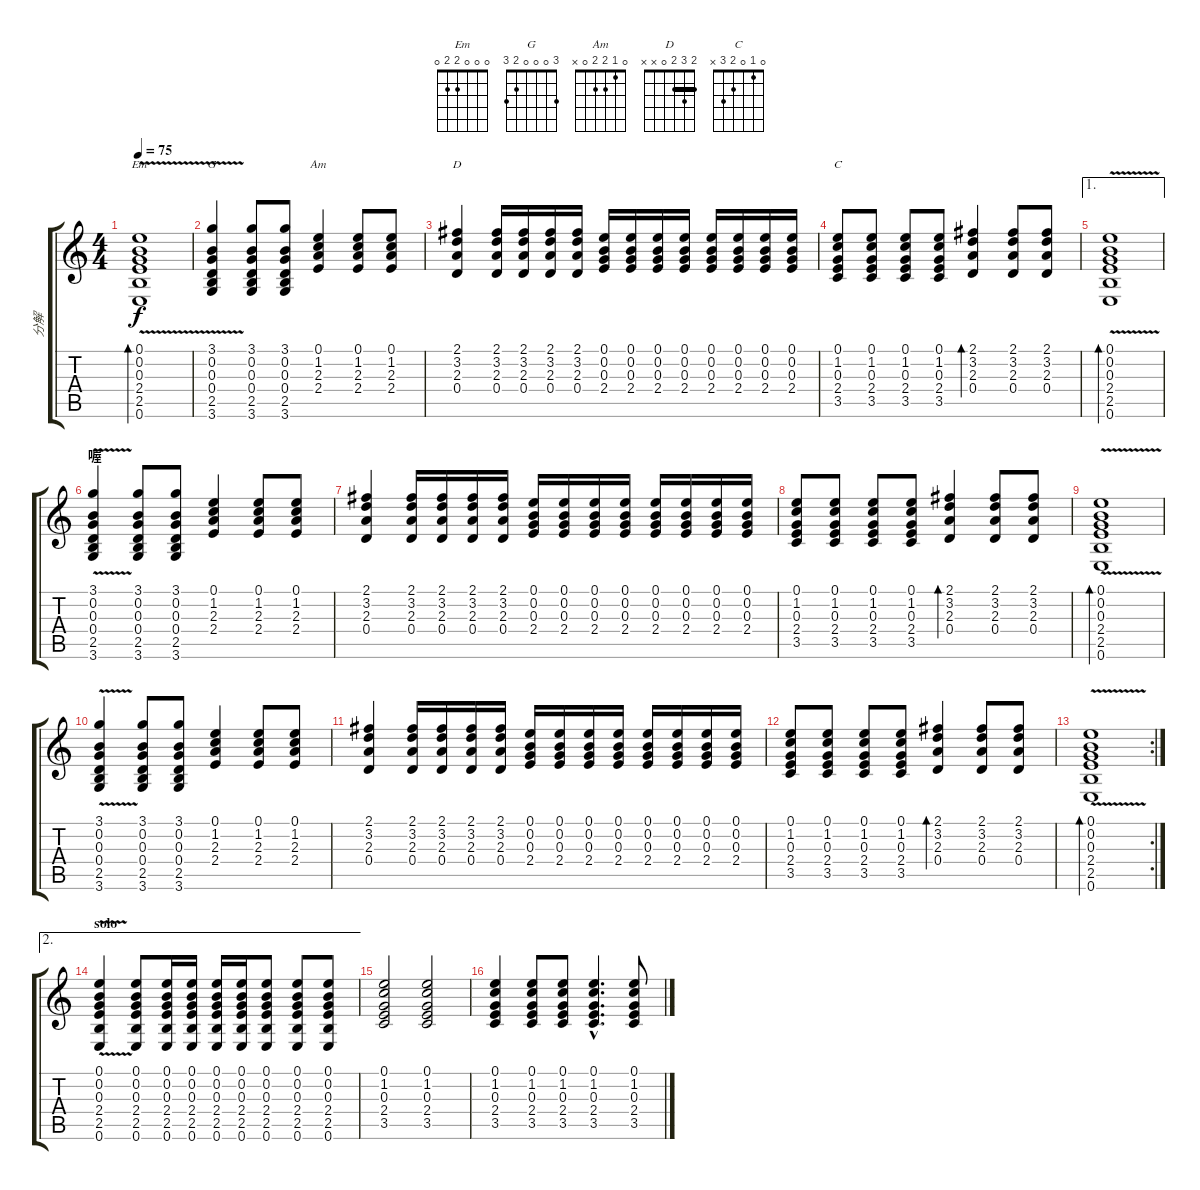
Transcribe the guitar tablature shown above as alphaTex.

\track ("分解" "分解") {instrument electricguitarjazz}
\staff {score tabs}
\tuning (E4 B3 G3 D3 A2 E2) {hide}
\chord ("Em" 0 0 0 2 2 0)
\chord ("G" 3 0 0 0 2 3)
\chord ("Am" 0 1 2 2 0 x)
\chord ("D" 2 3 2 0 x x) {barre 2}
\chord ("C" 0 1 0 2 3 x)
\ts (4 4)
\tempo 75
\clef g2
\ks c
(0.1 0.2{v} 0.3 2.4 2.5 0.6).1{bd 480 ch "Em" dy f} |
(3.1{v} 0.2 0.3 0.4 2.5 3.6).4{ch "G"} (3.1 0.2 0.3 0.4 2.5 3.6).8 (3.1 0.2 0.3 0.4 2.5 3.6).8 (0.1 1.2 2.3 2.4).4{ch "Am"} (0.1 1.2 2.3 2.4).8 (0.1 1.2 2.3 2.4).8 |
(2.1 3.2 2.3 0.4).4{ch "D"} (2.1 3.2 2.3 0.4).16 (2.1 3.2 2.3 0.4).16 (2.1 3.2 2.3 0.4).16 (2.1 3.2 2.3 0.4).16 (0.1 0.2 0.3 2.4).16 (0.1 0.2 0.3 2.4).16 (0.1 0.2 0.3 2.4).16 (0.1 0.2 0.3 2.4).16 (0.1 0.2 0.3 2.4).16 (0.1 0.2 0.3 2.4).16 (0.1 0.2 0.3 2.4).16 (0.1 0.2 0.3 2.4).16 |
(0.1 1.2 0.3 2.4 3.5).8{ch "C"} (0.1 1.2 0.3 2.4 3.5).8 (0.1 1.2 0.3 2.4 3.5).8 (0.1 1.2 0.3 2.4 3.5).8 (2.1 3.2 2.3 0.4).4{bd 240} (2.1 3.2 2.3 0.4).8 (2.1 3.2 2.3 0.4).8 |
\ae 1
(0.1 0.2{v} 0.3 2.4 2.5 0.6).1{bd 480} |
\section ("" "喔")
(3.1{v} 0.2 0.3 0.4 2.5 3.6).4 (3.1 0.2 0.3 0.4 2.5 3.6).8 (3.1 0.2 0.3 0.4 2.5 3.6).8 (0.1 1.2 2.3 2.4).4 (0.1 1.2 2.3 2.4).8 (0.1 1.2 2.3 2.4).8 |
(2.1 3.2 2.3 0.4).4 (2.1 3.2 2.3 0.4).16 (2.1 3.2 2.3 0.4).16 (2.1 3.2 2.3 0.4).16 (2.1 3.2 2.3 0.4).16 (0.1 0.2 0.3 2.4).16 (0.1 0.2 0.3 2.4).16 (0.1 0.2 0.3 2.4).16 (0.1 0.2 0.3 2.4).16 (0.1 0.2 0.3 2.4).16 (0.1 0.2 0.3 2.4).16 (0.1 0.2 0.3 2.4).16 (0.1 0.2 0.3 2.4).16 |
(0.1 1.2 0.3 2.4 3.5).8 (0.1 1.2 0.3 2.4 3.5).8 (0.1 1.2 0.3 2.4 3.5).8 (0.1 1.2 0.3 2.4 3.5).8 (2.1 3.2 2.3 0.4).4{bd 240} (2.1 3.2 2.3 0.4).8 (2.1 3.2 2.3 0.4).8 |
(0.1 0.2{v} 0.3 2.4 2.5 0.6).1{bd 480} |
(3.1{v} 0.2 0.3 0.4 2.5 3.6).4 (3.1 0.2 0.3 0.4 2.5 3.6).8 (3.1 0.2 0.3 0.4 2.5 3.6).8 (0.1 1.2 2.3 2.4).4 (0.1 1.2 2.3 2.4).8 (0.1 1.2 2.3 2.4).8 |
(2.1 3.2 2.3 0.4).4 (2.1 3.2 2.3 0.4).16 (2.1 3.2 2.3 0.4).16 (2.1 3.2 2.3 0.4).16 (2.1 3.2 2.3 0.4).16 (0.1 0.2 0.3 2.4).16 (0.1 0.2 0.3 2.4).16 (0.1 0.2 0.3 2.4).16 (0.1 0.2 0.3 2.4).16 (0.1 0.2 0.3 2.4).16 (0.1 0.2 0.3 2.4).16 (0.1 0.2 0.3 2.4).16 (0.1 0.2 0.3 2.4).16 |
(0.1 1.2 0.3 2.4 3.5).8 (0.1 1.2 0.3 2.4 3.5).8 (0.1 1.2 0.3 2.4 3.5).8 (0.1 1.2 0.3 2.4 3.5).8 (2.1 3.2 2.3 0.4).4{bd 240} (2.1 3.2 2.3 0.4).8 (2.1 3.2 2.3 0.4).8 |
\rc 2
(0.1 0.2{v} 0.3 2.4 2.5 0.6).1{bd 480} |
\ae 2
\section ("" "solo")
(0.1 0.2{v} 0.3 2.4 2.5 0.6).4 (0.1 0.2 0.3 2.4 2.5 0.6).8 (0.1 0.2 0.3 2.4 2.5 0.6).16 (0.1 0.2 0.3 2.4 2.5 0.6).16 (0.1 0.2 0.3 2.4 2.5 0.6).16 (0.1 0.2 0.3 2.4 2.5 0.6).16 (0.1 0.2 0.3 2.4 2.5 0.6).8 (0.1 0.2 0.3 2.4 2.5 0.6).8 (0.1 0.2 0.3 2.4 2.5 0.6).8 |
(0.1 1.2 0.3 2.4 3.5).2 (0.1 1.2 0.3 2.4 3.5).2 |
(0.1 1.2 0.3 2.4 3.5).4 (0.1 1.2 0.3 2.4 3.5).8 (0.1 1.2 0.3 2.4 3.5).8 (0.1{hac} 1.2{hac} 0.3{hac} 2.4{hac} 3.5{hac}).4{d} (0.1 1.2 0.3 2.4 3.5).8
